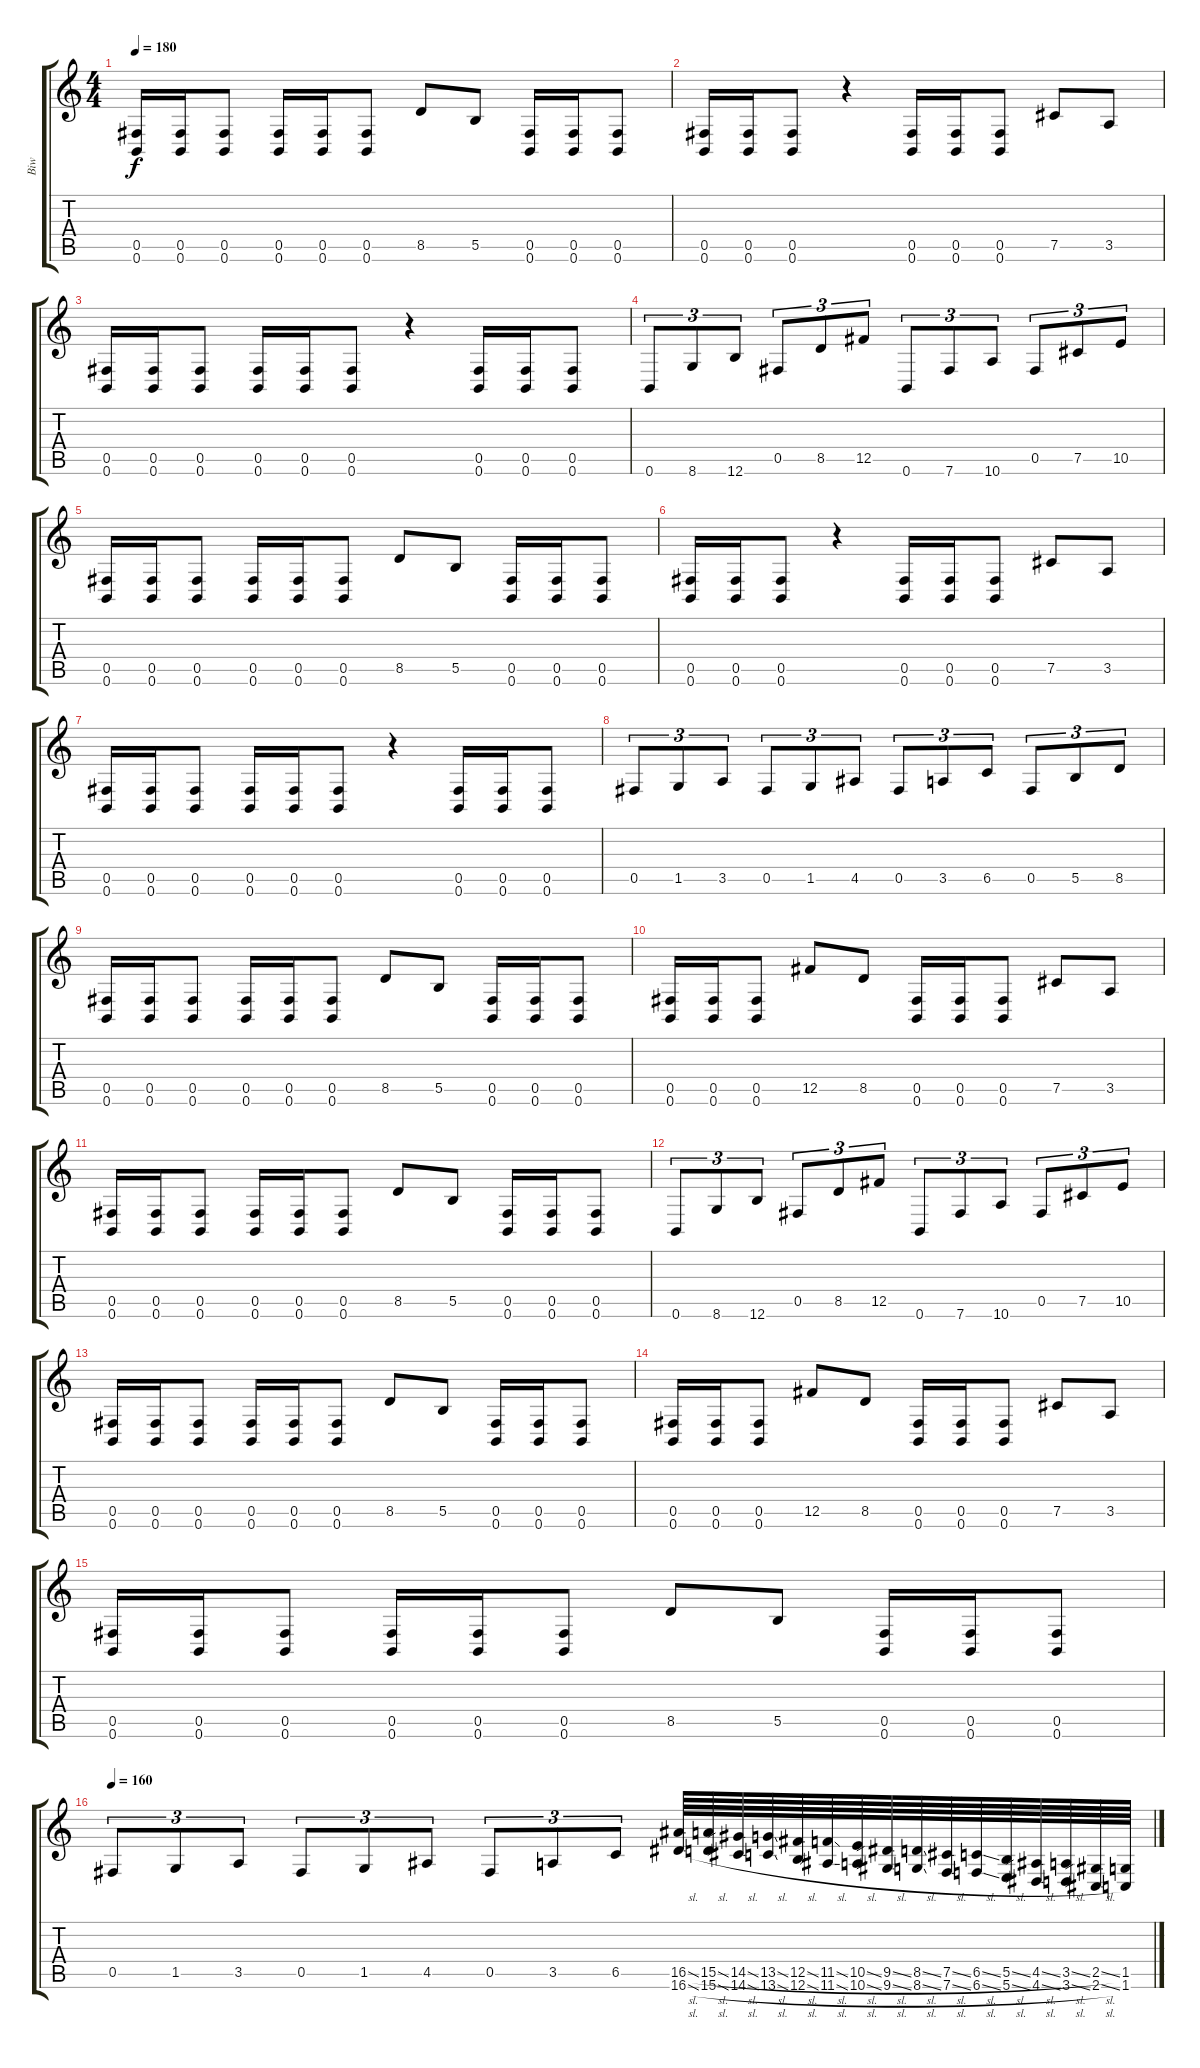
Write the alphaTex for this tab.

\track ("Biw" "Biw") {instrument distortionguitar}
\staff {score tabs}
\tuning (Db4 Ab3 E3 B2 Gb2 B1) {hide}
\ts (4 4)
\tempo 180
\clef g2
\ks c
(0.5 0.6).16{dy f} (0.5 0.6).16 (0.5 0.6).8 (0.5 0.6).16 (0.5 0.6).16 (0.5 0.6).8 8.5.8 5.5.8 (0.5 0.6).16 (0.5 0.6).16 (0.5 0.6).8 |
(0.5 0.6).16 (0.5 0.6).16 (0.5 0.6).8 r.4 (0.5 0.6).16 (0.5 0.6).16 (0.5 0.6).8 7.5.8 3.5.8 |
(0.5 0.6).16 (0.5 0.6).16 (0.5 0.6).8 (0.5 0.6).16 (0.5 0.6).16 (0.5 0.6).8 r.4 (0.5 0.6).16 (0.5 0.6).16 (0.5 0.6).8 |
0.6.8{tu (3 2)} 8.6.8{tu (3 2)} 12.6.8{tu (3 2)} 0.5.8{tu (3 2)} 8.5.8{tu (3 2)} 12.5.8{tu (3 2)} 0.6.8{tu (3 2)} 7.6.8{tu (3 2)} 10.6.8{tu (3 2)} 0.5.8{tu (3 2)} 7.5.8{tu (3 2)} 10.5.8{tu (3 2)} |
(0.5 0.6).16 (0.5 0.6).16 (0.5 0.6).8 (0.5 0.6).16 (0.5 0.6).16 (0.5 0.6).8 8.5.8 5.5.8 (0.5 0.6).16 (0.5 0.6).16 (0.5 0.6).8 |
(0.5 0.6).16 (0.5 0.6).16 (0.5 0.6).8 r.4 (0.5 0.6).16 (0.5 0.6).16 (0.5 0.6).8 7.5.8 3.5.8 |
(0.5 0.6).16 (0.5 0.6).16 (0.5 0.6).8 (0.5 0.6).16 (0.5 0.6).16 (0.5 0.6).8 r.4 (0.5 0.6).16 (0.5 0.6).16 (0.5 0.6).8 |
0.5.8{tu (3 2)} 1.5.8{tu (3 2)} 3.5.8{tu (3 2)} 0.5.8{tu (3 2)} 1.5.8{tu (3 2)} 4.5.8{tu (3 2)} 0.5.8{tu (3 2)} 3.5.8{tu (3 2)} 6.5.8{tu (3 2)} 0.5.8{tu (3 2)} 5.5.8{tu (3 2)} 8.5.8{tu (3 2)} |
(0.5 0.6).16 (0.5 0.6).16 (0.5 0.6).8 (0.5 0.6).16 (0.5 0.6).16 (0.5 0.6).8 8.5.8 5.5.8 (0.5 0.6).16 (0.5 0.6).16 (0.5 0.6).8 |
(0.5 0.6).16 (0.5 0.6).16 (0.5 0.6).8 12.5.8 8.5.8 (0.5 0.6).16 (0.5 0.6).16 (0.5 0.6).8 7.5.8 3.5.8 |
(0.5 0.6).16 (0.5 0.6).16 (0.5 0.6).8 (0.5 0.6).16 (0.5 0.6).16 (0.5 0.6).8 8.5.8 5.5.8 (0.5 0.6).16 (0.5 0.6).16 (0.5 0.6).8 |
0.6.8{tu (3 2)} 8.6.8{tu (3 2)} 12.6.8{tu (3 2)} 0.5.8{tu (3 2)} 8.5.8{tu (3 2)} 12.5.8{tu (3 2)} 0.6.8{tu (3 2)} 7.6.8{tu (3 2)} 10.6.8{tu (3 2)} 0.5.8{tu (3 2)} 7.5.8{tu (3 2)} 10.5.8{tu (3 2)} |
(0.5 0.6).16 (0.5 0.6).16 (0.5 0.6).8 (0.5 0.6).16 (0.5 0.6).16 (0.5 0.6).8 8.5.8 5.5.8 (0.5 0.6).16 (0.5 0.6).16 (0.5 0.6).8 |
(0.5 0.6).16 (0.5 0.6).16 (0.5 0.6).8 12.5.8 8.5.8 (0.5 0.6).16 (0.5 0.6).16 (0.5 0.6).8 7.5.8 3.5.8 |
(0.5 0.6).16 (0.5 0.6).16 (0.5 0.6).8 (0.5 0.6).16 (0.5 0.6).16 (0.5 0.6).8 8.5.8 5.5.8 (0.5 0.6).16 (0.5 0.6).16 (0.5 0.6).8 |
\tempo 160
0.5.8{tu (3 2)} 1.5.8{tu (3 2)} 3.5.8{tu (3 2)} 0.5.8{tu (3 2)} 1.5.8{tu (3 2)} 4.5.8{tu (3 2)} 0.5.8{tu (3 2)} 3.5.8{tu (3 2)} 6.5.8{tu (3 2)} (16.5{sl} 16.6{sl}).64 (15.5{sl} 15.6{sl}).64 (14.5{sl} 14.6{sl}).64 (13.5{sl} 13.6{sl}).64 (12.5{sl} 12.6{sl}).64 (11.5{sl} 11.6{sl}).64 (10.5{sl} 10.6{sl}).64 (9.5{sl} 9.6{sl}).64 (8.5{sl} 8.6{sl}).64 (7.5{sl} 7.6{sl}).64 (6.5{sl} 6.6{sl}).64 (5.5{sl} 5.6{sl}).64 (4.5{sl} 4.6{sl}).64 (3.5{sl} 3.6{sl}).64 (2.5{sl} 2.6{sl}).64 (1.5 1.6).64
